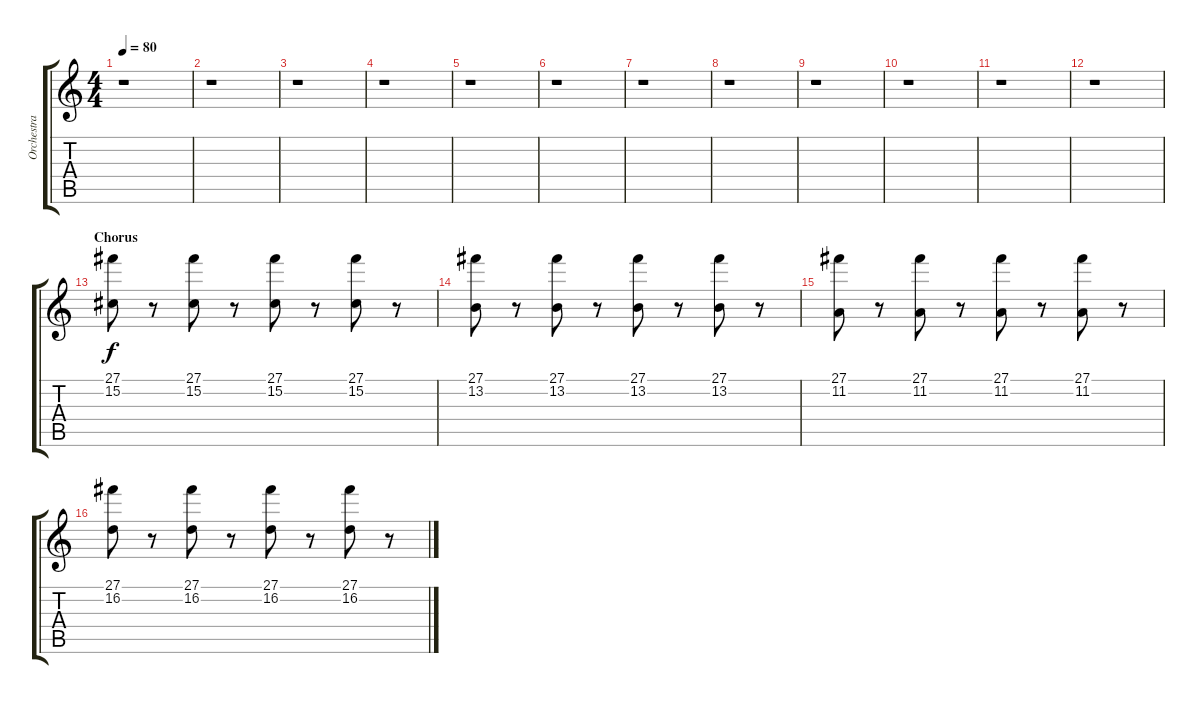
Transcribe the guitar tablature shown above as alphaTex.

\track ("Orchestra" "Orchestra") {instrument stringensemble1}
\staff {score tabs}
\tuning (Eb4 Bb3 Gb3 Db3 Ab2 Eb2) {hide}
\ts (4 4)
\tempo 80
\clef g2
\ks c
r.1{dy f} |
r.1 |
r.1 |
r.1 |
r.1 |
r.1 |
r.1 |
r.1 |
r.1 |
r.1 |
r.1 |
r.1 |
\section ("" "Chorus")
(27.1 15.2).8 r.8 (27.1 15.2).8 r.8 (27.1 15.2).8 r.8 (27.1 15.2).8 r.8 |
(27.1 13.2).8 r.8 (27.1 13.2).8 r.8 (27.1 13.2).8 r.8 (27.1 13.2).8 r.8 |
(27.1 11.2).8 r.8 (27.1 11.2).8 r.8 (27.1 11.2).8 r.8 (27.1 11.2).8 r.8 |
(27.1 16.2).8 r.8 (27.1 16.2).8 r.8 (27.1 16.2).8 r.8 (27.1 16.2).8 r.8
